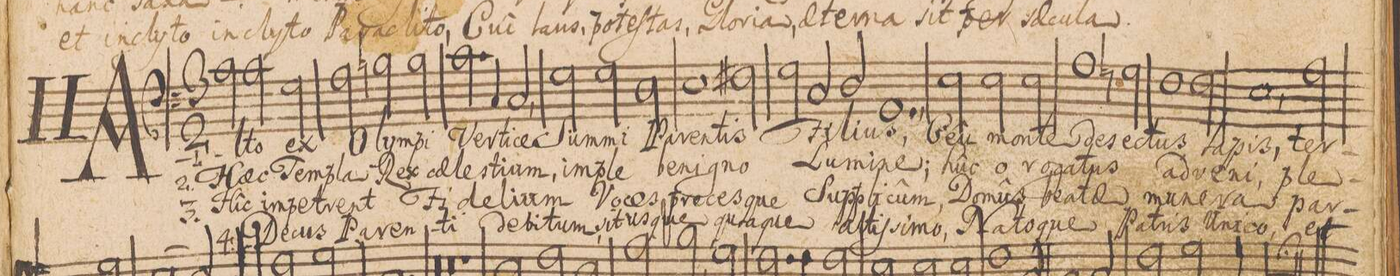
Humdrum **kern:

**kern	**text	**text	**text	**text
*I"BASSVS.	*	*	*	*
*clefF4	*	*	*	*
*k[]	*	*	*	*
*M3/2	*	*	*	*
*2\right	*	*	*	*
2c\	Al-	Haec	Hic	De-
2c\	-to	Tem-	im-	-cus
2G\	ex	-pla	-pe-	Pa-
=2	=2	=2	=2	=2
2A\	O-	Rex	-trent	-ren-
2Bn\	-lym-	.	.	.
2B\	-pi	cae-	Fi-	-ti
=3	=3	=3	=3	=3
2.c\	Ver-	-le-	-de-	de-
4C/	-ti-	-sti-	-li-	-bi-
2C,</	-ce	-um	-um	-tum,
=4	=4	=4	=4	=4
2G\	Sum-	im-	Vo-	sit
2G\	-mi	-ple	-ces	us-
2D\	Pa-	be-	pre-	-que-
=5	=5	=5	=5	=5
1E	-ren-	-ni-	-ces-	-qua-
2F#X\	-tis	-gno	-que	-que
=6	=6	=6	=6	=6
2G\	Fi-	Lu-	Sup-	al-
2C/	.	.	.	tiſ-
2D/	-li-	-mi-	-pli-	-si-
=7-	=7-	=7-	=7-	=7-
1.GG,<	-us,	-ne;	-cûm,	-mo,
=8	=8	=8	=8	=8
2E\	Ceû	hûc	Do-	Na-
2E\	mon-	o	-mûs	-to-
2E\	-te	ro-	be-	-que
=9	=9	=9	=9	=9
1A	de-	-ga-	-a-	Pa-
2Gn\	-se-	-tus	-tae	-tris
=10	=10	=10	=10	=10
1F	-ctus	ad-	mu-	U-
2F\	la-	-ve-	-ne-	-ni-
=11	=11	=11	=11	=11
1E,<	-pis,	-ni,	-ra	-co,
2A\	ter-	ple-	par-	et
*-	*-	*-	*-	*-
